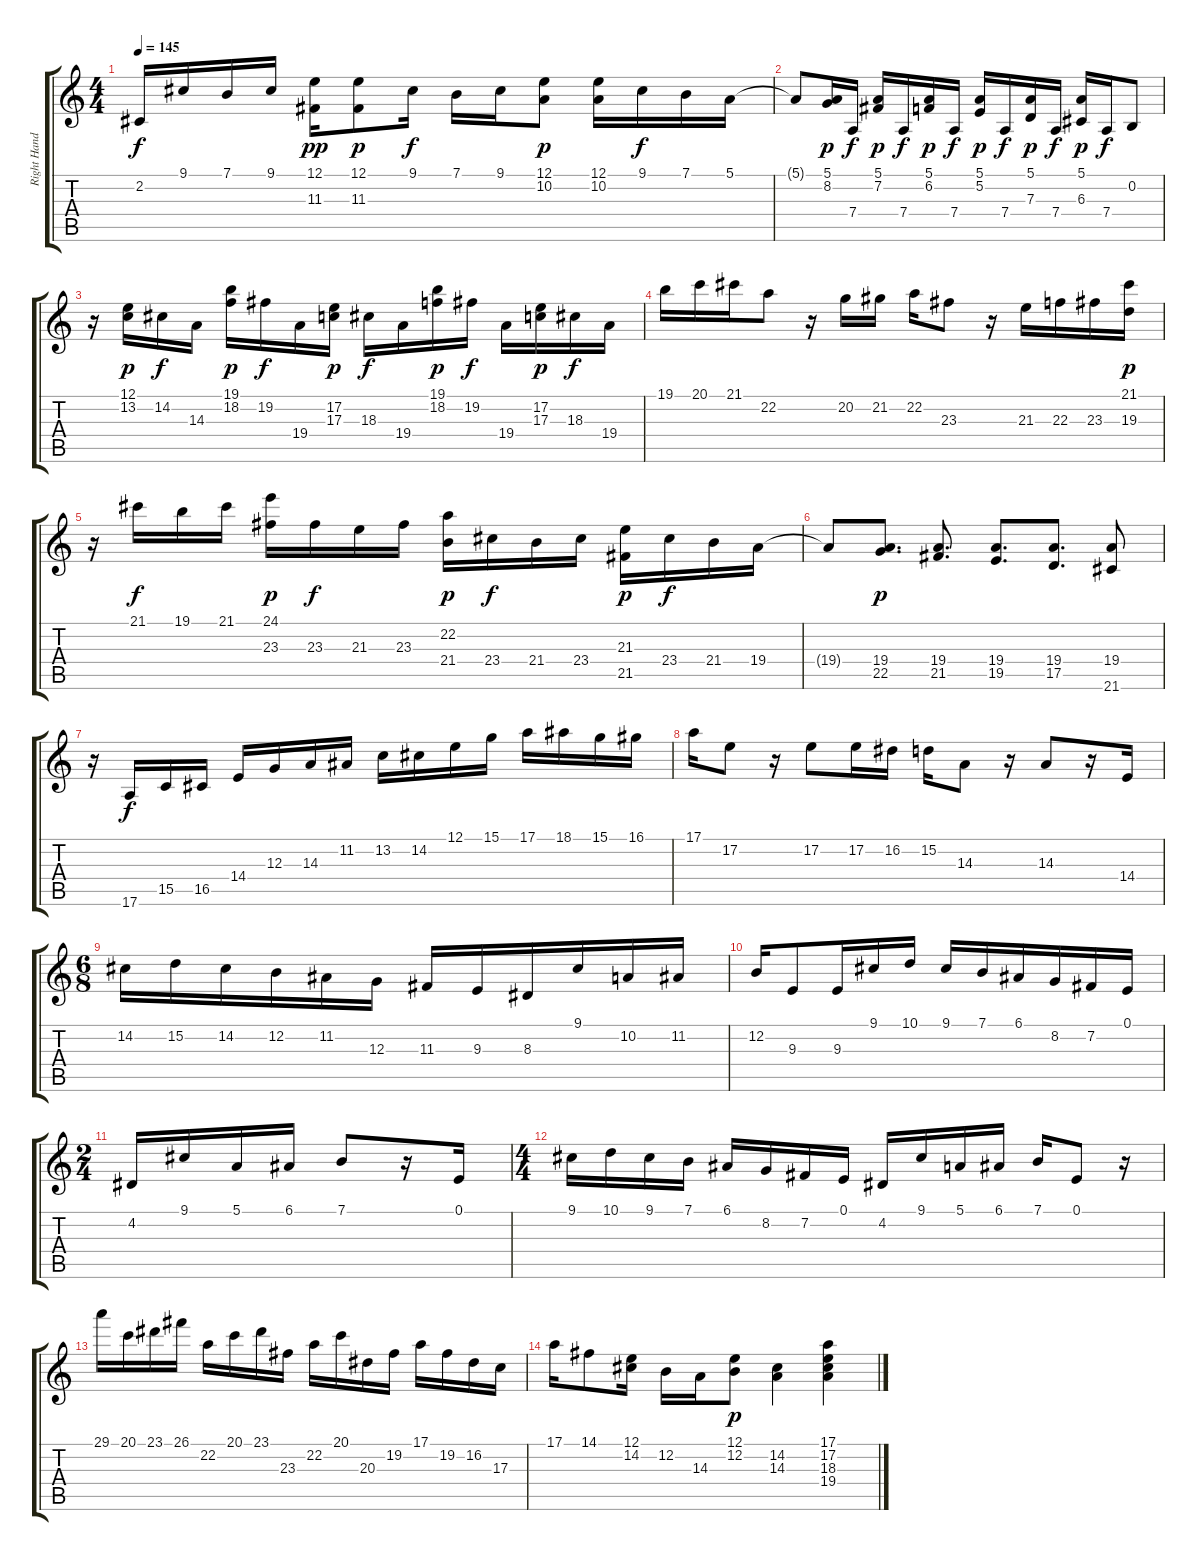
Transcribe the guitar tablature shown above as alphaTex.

\track ("Right Hand" "Right Hand") {instrument honkytonkpiano}
\staff {score tabs}
\tuning (E4 B3 G3 D3 A2 E2) {hide}
\ts (4 4)
\tempo 145
\clef g2
\ks c
2.2.16{dy f} 9.1.16 7.1.16 9.1.16 (12.1 11.3).16{dy pp} (12.1 11.3).8{dy p} 9.1.16{dy f} 7.1.16 9.1.16 (12.1 10.2).8{dy p} (12.1 10.2).16 9.1.16{dy f} 7.1.16 5.1.16 |
5.1{t}.8 (5.1 8.2).16{dy p} 7.4.16{dy f} (5.1 7.2).16{dy p} 7.4.16{dy f} (5.1 6.2).16{dy p} 7.4.16{dy f} (5.1 5.2).16{dy p} 7.4.16{dy f} (5.1 7.3).16{dy p} 7.4.16{dy f} (5.1 6.3).16{dy p} 7.4.16{dy f} 0.2.8 |
r.16 (12.1 13.2).16{dy p} 14.2.16{dy f} 14.3.16 (19.1 18.2).16{dy p} 19.2.16{dy f} 19.4.16 (17.2 17.3).16{dy p} 18.3.16{dy f} 19.4.16 (19.1 18.2).16{dy p} 19.2.16{dy f} 19.4.16 (17.2 17.3).16{dy p} 18.3.16{dy f} 19.4.16 |
19.1.16 20.1.16 21.1.16 22.2.8 r.16 20.2.16 21.2.16 22.2.16 23.3.8 r.16 21.3.16 22.3.16 23.3.16 (21.1 19.3).16{dy p} |
r.16 21.1.16{dy f} 19.1.16 21.1.16 (24.1 23.3).16{dy p} 23.3.16{dy f} 21.3.16 23.3.16 (22.2 21.4).16{dy p} 23.4.16{dy f} 21.4.16 23.4.16 (21.3 21.5).16{dy p} 23.4.16{dy f} 21.4.16 19.4.16 |
19.4{t}.8 (19.4 22.5).8{d dy p} (19.4 21.5).8{d} (19.4 19.5).8{d} (19.4 17.5).8{d} (19.4 21.6).8 |
r.16 17.6.16{dy f} 15.5.16 16.5.16 14.4.16 12.3.16 14.3.16 11.2.16 13.2.16 14.2.16 12.1.16 15.1.16 17.1.16 18.1.16 15.1.16 16.1.16 |
17.1.16 17.2.8 r.16 17.2.8 17.2.16 16.2.16 15.2.16 14.3.8 r.16 14.3.8 r.16 14.4.16 |
\ts (6 8)
14.2.16 15.2.16 14.2.16 12.2.16 11.2.16 12.3.16 11.3.16 9.3.16 8.3.16 9.1.16 10.2.16 11.2.16 |
12.2.16 9.3.8 9.3.16 9.1.16 10.1.16 9.1.16 7.1.16 6.1.16 8.2.16 7.2.16 0.1.16 |
\ts (2 4)
4.2.16 9.1.16 5.1.16 6.1.16 7.1.8 r.16 0.1.16 |
\ts (4 4)
9.1.16 10.1.16 9.1.16 7.1.16 6.1.16 8.2.16 7.2.16 0.1.16 4.2.16 9.1.16 5.1.16 6.1.16 7.1.16 0.1.8 r.16 |
29.1.16 20.1.16 23.1.16 26.1.16 22.2.16 20.1.16 23.1.16 23.3.16 22.2.16 20.1.16 20.3.16 19.2.16 17.1.16 19.2.16 16.2.16 17.3.16 |
17.1.16 14.1.8 (12.1 14.2).16 12.2.16 14.3.16 (12.1 12.2).8{dy p} (14.2 14.3).4 (17.1 17.2 18.3 19.4).4
